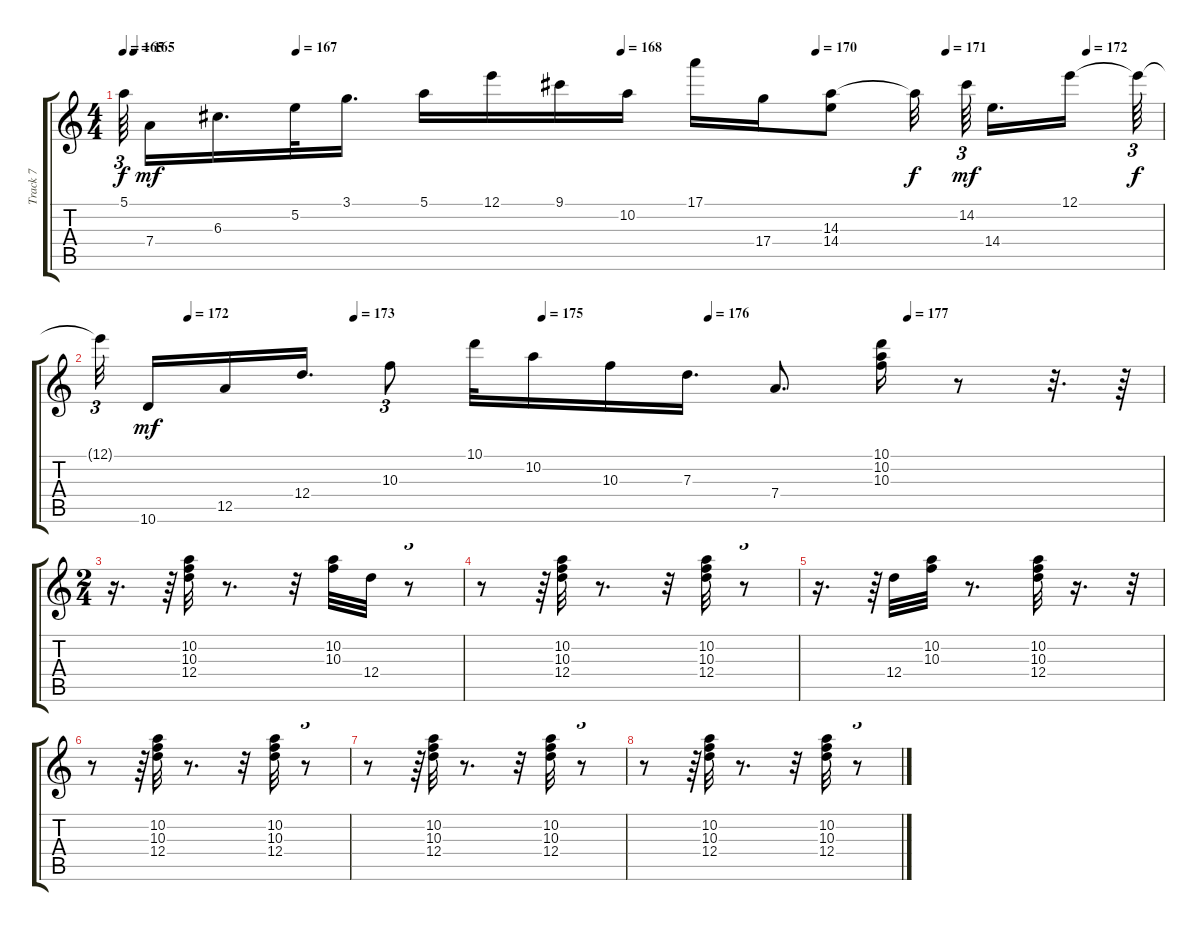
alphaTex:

\track ("Track 7" "Track 7") {instrument acousticguitarnylon}
\staff {score tabs}
\tuning (E4 B3 G3 D3 A2 E2) {hide}
\ts (4 4)
\tempo 165
\tempo (165 0.010416666666666666)
\tempo (167 0.16666666666666666)
\tempo (168 0.4791666666666667)
\tempo (170 0.6666666666666666)
\tempo (171 0.7916666666666666)
\tempo (172 0.9270833333333334)
\clef g2
\ks c
5.1{t}.64{tu (3 2) dy f beam splitsecondary} 7.4.16{dy mf} 6.3.16{d} 5.2.32 3.1.16{d} 5.1.16 12.1.16 9.1.16 10.2.16 17.1.16 17.4.16 (14.3 14.4).8 14.3{t}.32{dy f beam splitsecondary} 14.2.64{tu (3 2) dy mf beam splitsecondary} 14.4.16{d} 12.1.16{beam splitsecondary} 12.1{t}.64{tu (3 2) dy f} |
\tempo (172 0.08333333333333333)
\tempo (173 0.23958333333333334)
\tempo (175 0.4166666666666667)
\tempo (176 0.5729166666666666)
\tempo (177 0.7604166666666666)
12.1{t}.32{tu (3 2) beam splitsecondary} 10.6.16{dy mf} 12.5.16 12.4.16{d} 10.3.8{tu (3 2)} 10.1.32 10.2.16 10.3.16 7.3.16{d} 7.4.8{d} (10.1 10.2 10.3).16 r.8 r.32{d} r.64 |
\ts (2 4)
r.16{d} r.64{tu (3 2)} (10.2 10.3 12.4).32 r.8{d} r.32 (10.2 10.3).32 12.4.32 r.8{tu (3 2)} |
r.8 r.64{tu (3 2)} (10.2 10.3 12.4).32 r.8{d} r.32 (10.2 10.3 12.4).32 r.8{tu (3 2)} |
r.16{d} r.64{tu (3 2)} 12.4.32 (10.2 10.3).32 r.8{d} (10.2 10.3 12.4).32 r.16{d} r.32{tu (3 2)} |
r.8 r.64{tu (3 2)} (10.2 10.3 12.4).32 r.8{d} r.32 (10.2 10.3 12.4).32 r.8{tu (3 2)} |
r.8 r.64{tu (3 2)} (10.2 10.3 12.4).32 r.8{d} r.32 (10.2 10.3 12.4).32 r.8{tu (3 2)} |
r.8 r.64{tu (3 2)} (10.2 10.3 12.4).32 r.8{d} r.32 (10.2 10.3 12.4).32 r.8{tu (3 2)}
